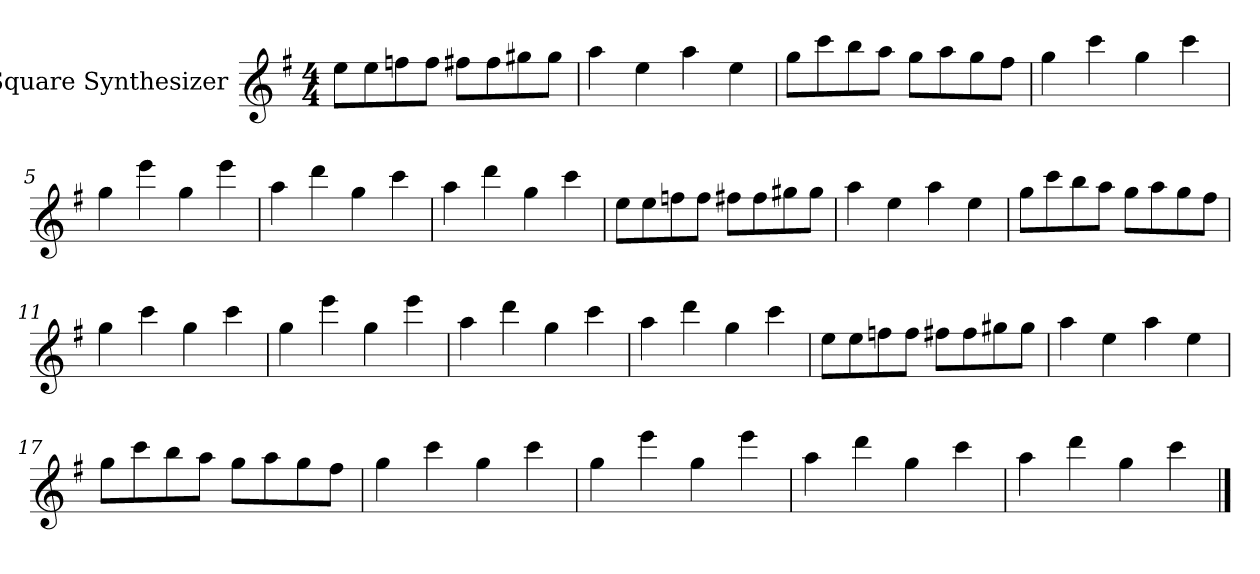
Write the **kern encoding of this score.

**kern
*part1
*staff1
*I"Square Synthesizer
*I'Synth.
*clefG2
*k[f#]
*M4/4
*MM280
=1
8ee\L
8ee\
8ffn\
8ff\J
8ff#X\L
8ff#\
8gg#X\
8gg#\J
=2
4aa\
4ee\
4aa\
4ee\
=3
8gg\L
8ccc\
8bb\
8aa\J
8gg\L
8aa\
8gg\
8ff#\J
=4
4gg\
4ccc\
4gg\
4ccc\
=5
4gg\
4eee\
4gg\
4eee\
=6
4aa\
4ddd\
4gg\
4ccc\
=7
4aa\
4ddd\
4gg\
4ccc\
!!LO:LB:g=z
=8
8ee\L
8ee\
8ffn\
8ff\J
8ff#X\L
8ff#\
8gg#X\
8gg#\J
=9
4aa\
4ee\
4aa\
4ee\
=10
8gg\L
8ccc\
8bb\
8aa\J
8gg\L
8aa\
8gg\
8ff#\J
=11
4gg\
4ccc\
4gg\
4ccc\
=12
4gg\
4eee\
4gg\
4eee\
=13
4aa\
4ddd\
4gg\
4ccc\
=14
4aa\
4ddd\
4gg\
4ccc\
!!LO:LB:g=z
=15
8ee\L
8ee\
8ffn\
8ff\J
8ff#X\L
8ff#\
8gg#X\
8gg#\J
=16
4aa\
4ee\
4aa\
4ee\
=17
8gg\L
8ccc\
8bb\
8aa\J
8gg\L
8aa\
8gg\
8ff#\J
=18
4gg\
4ccc\
4gg\
4ccc\
=19
4gg\
4eee\
4gg\
4eee\
=20
4aa\
4ddd\
4gg\
4ccc\
=21
4aa\
4ddd\
4gg\
4ccc\
==
*-
